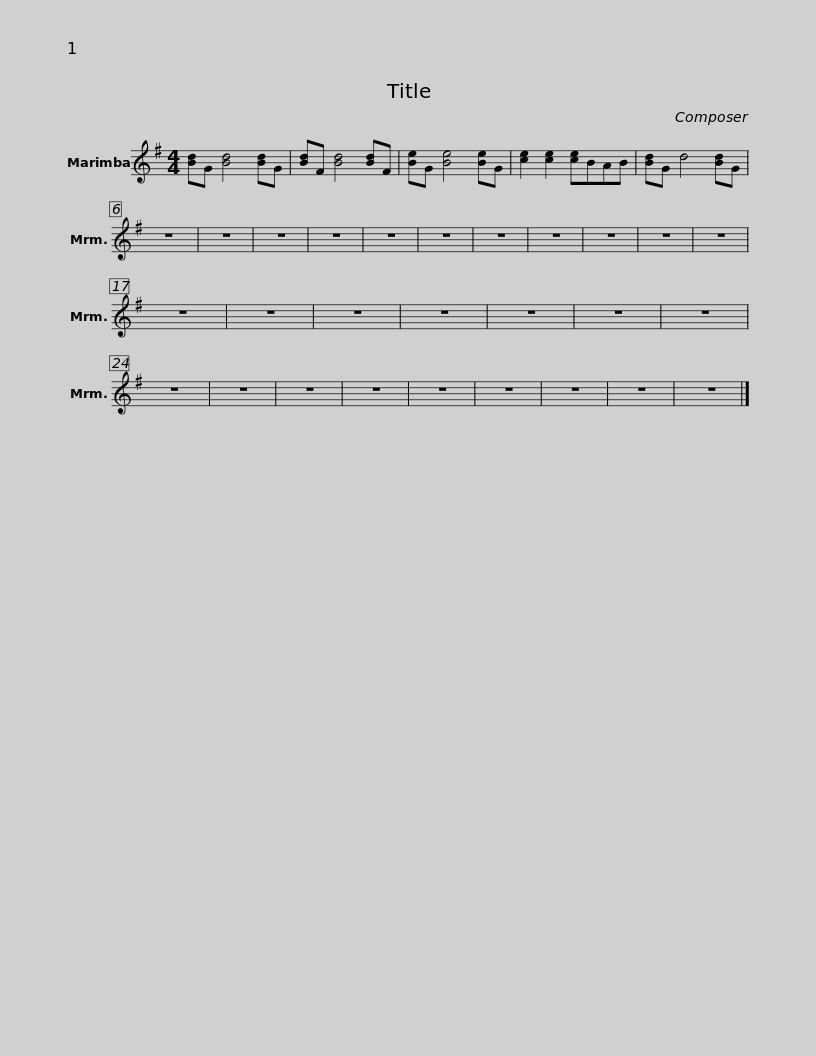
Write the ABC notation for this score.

X:1
L:1/8
M:4/4
I:linebreak $
K:G
V:1 treble
V:1
 [Bd]G [Bd]4 [Bd]G | [Bd]F [Bd]4 [Bd]F | [Be]G [Be]4 [Be]G | [ce]2 [ce]2 [ce]BAB |$ [Bd]G d4 [Bd]G | %5
 z8 | z8 | z8 |$ z8 | z8 | %10
 z8 | z8 |$ z8 | z8 | z8 | %15
 z8 |$ z8 | z8 | z8 | z8 |$ %20
 z8 | z8 | z8 | z8 |$ z8 | %25
 z8 | z8 | z8 |$ z8 | z8 | %30
 z8 | z8 |] %32
